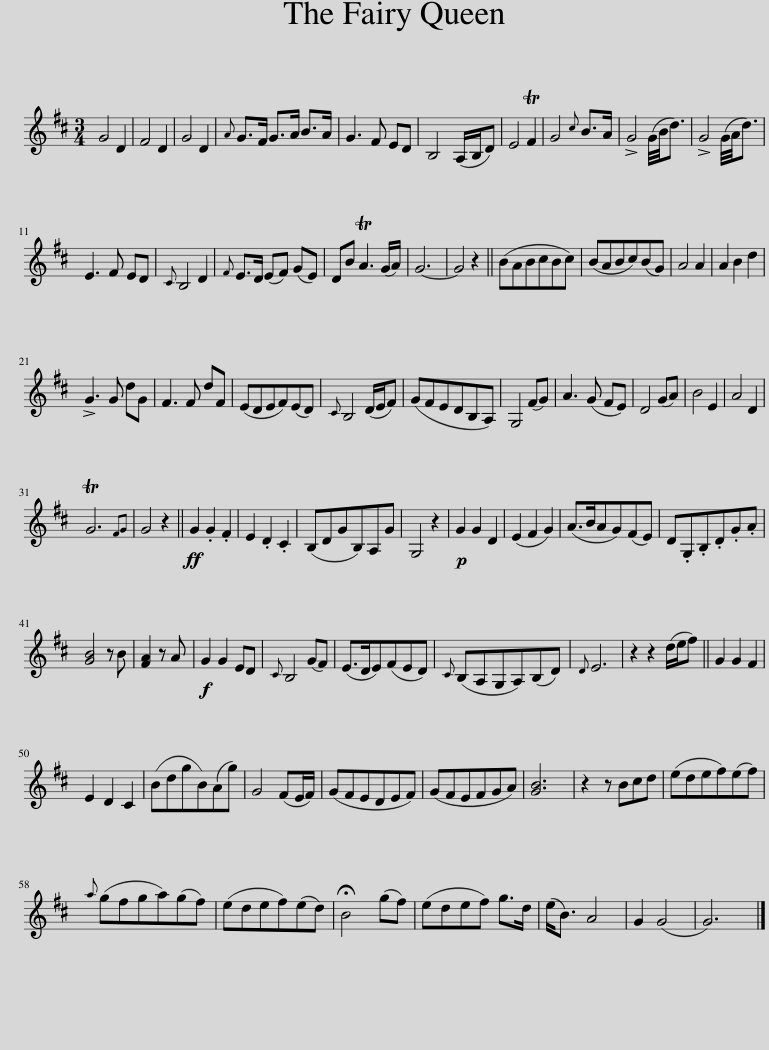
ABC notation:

X:1
L:1/8
M:3/4
I:linebreak $
K:D
V:1 treble
V:1
 G4 D2 | F4 D2 | G4 D2 |{A} G>F G>A B>A | G3 F ED | %5
 B,4 (A,/B,/D) | E4 TF2 | G4{c} B>A | !>!G4 (G/4B/4d3/2) | !>!G4 (G/4A/4d3/2) |$ %10
 E3 F ED |{C} B,4 D2 |{F} E>D (EF) (GE) | DB TA3 (G/A/) | G6- | %15
 G4 z2 || (BABcBc) | (BABc)(BG) | A4 A2 | A2 B2 d2 |$ %20
 !>!G3 G dG | F3 F dF | (EDEF)(ED) |{C} B,4 (D/E/F) | (GFEDB,A,) | %25
 G,4 (FG) | A3 (G FE) | D4 (GA) | B4 E2 | A4 D2 |$ %30
 TG6{FG} | G4 z2 ||!ff! G2 .G2 .F2 | E2 .D2 .C2 | (B,DGB,)A,G | %35
 G,4 z2 |!p! G2 G2 D2 | (E2 F2 G2) | (A>BAG)(FE) | D.G,.B,.D.G.A |$ %40
 [GB]4 z B | [FA]2 z A |!f! G2 G2 ED |{C} B,4 (GF) | (E>DE)(FED) | %45
{C} (B,A,G,A,)(B,D) |{D} E6 | z2 z2 (d/e/f) || G2 G2 F2 |$ E2 D2 C2 | %50
 (BdgB)(Ag) | G4 (FE/F/) | (GFEDEF) | (GFEFGA) | [GB]6 | %55
 z2 z Bcd | (edef)(ef) |${a} (gfga)(gf) | (edef)(ed) | !fermata!B4 (gf) | %60
 (edef) g>d | (e<B) A4 | G2 (G4 | G6) |] %64
